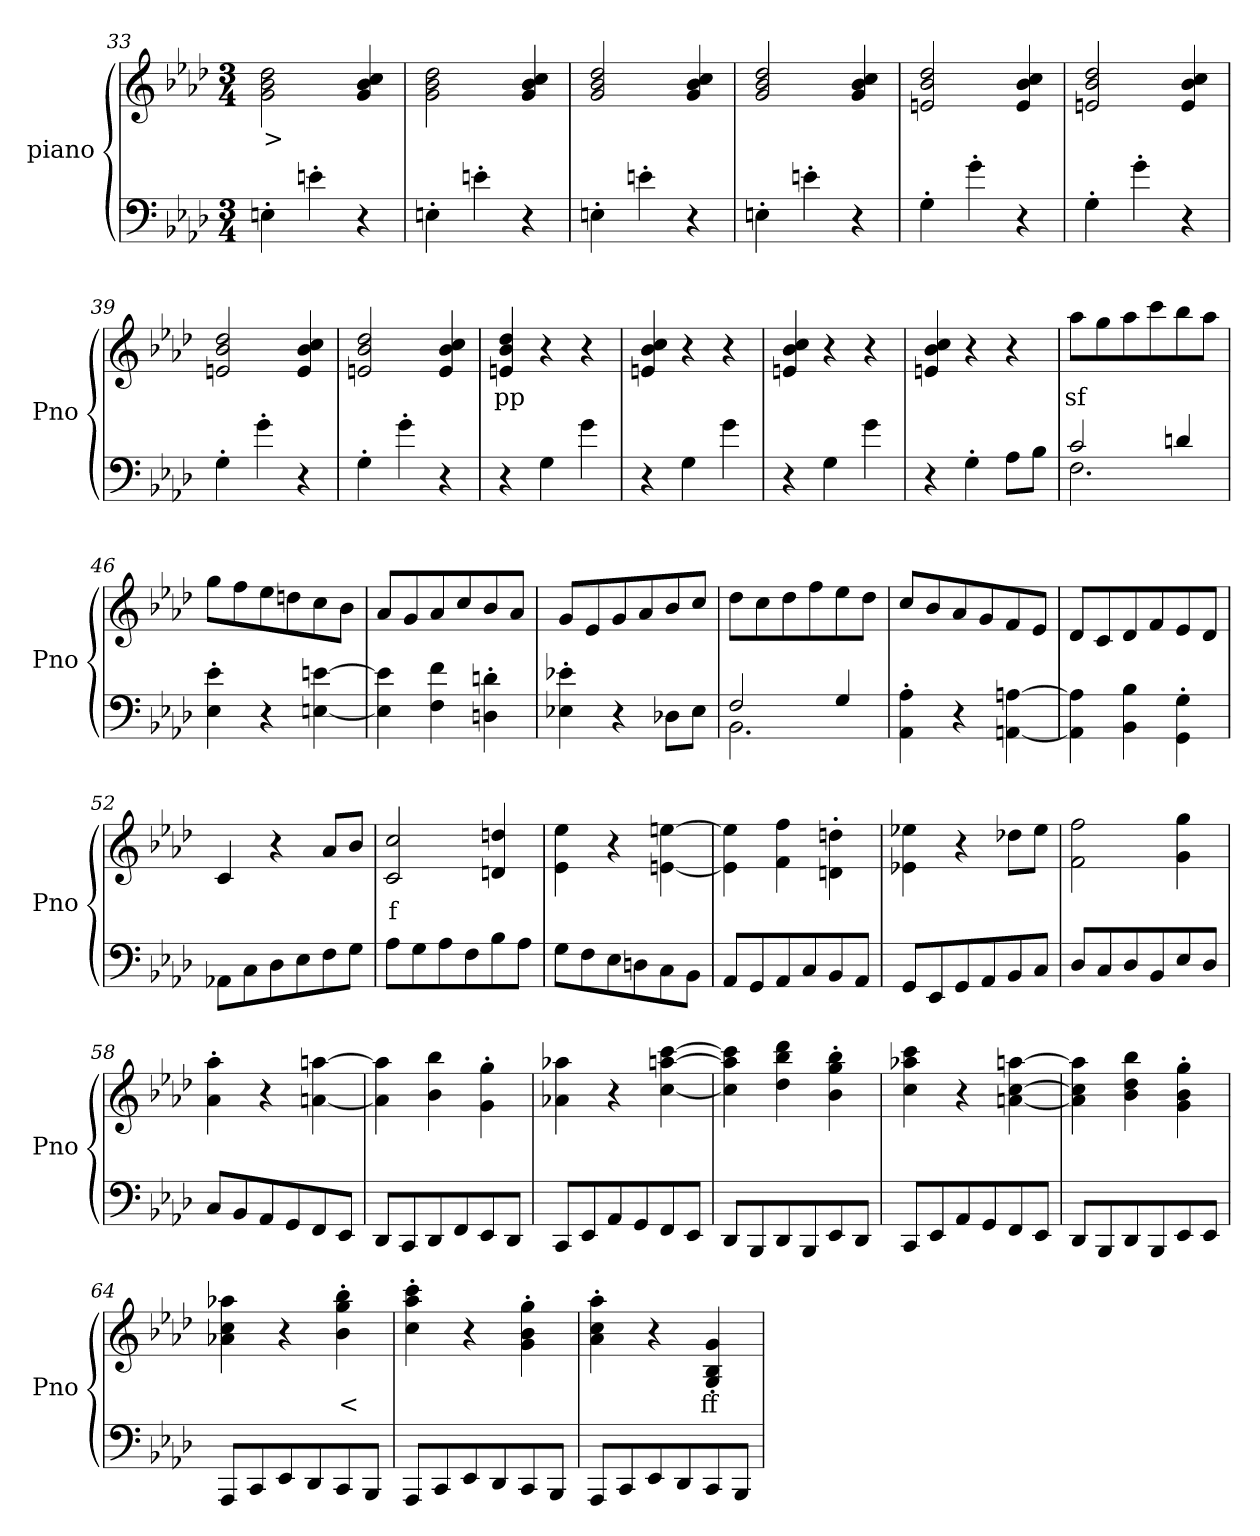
**kern	**kern	**text
*part2	*part1	*part1
*staff2	*staff1	*staff1
*I"piano	*I"piano	*
*I'Pno	*I'Pno	*
*clefF4	*clefG2	*
*k[b-e-a-d-]	*k[b-e-a-d-]	*
*A-:	*A-:	*
*M3/4	*M3/4	*
=33	=33	=33
!	!	!LO:LY:b
4En'\	2g\ 2b-\ 2dd-\	>
4en'\	.	.
4r	4g/ 4b-/ 4cc/	.
=34	=34	=34
4En'\	2g\ 2b-\ 2dd-\	.
4en'\	.	.
4r	4g/ 4b-/ 4cc/	.
=35	=35	=35
4En'\	2g/ 2b-/ 2dd-/	.
4en'\	.	.
4r	4g/ 4b-/ 4cc/	.
=36	=36	=36
4En'\	2g/ 2b-/ 2dd-/	.
4en'\	.	.
4r	4g/ 4b-/ 4cc/	.
=37	=37	=37
4G'\	2en/ 2b-/ 2dd-/	.
4g'\	.	.
4r	4e/ 4b-/ 4cc/	.
!!LO:PB:g=z
=38	=38	=38
4G'\	2en/ 2b-/ 2dd-/	.
4g'\	.	.
4r	4e/ 4b-/ 4cc/	.
=39	=39	=39
4G'\	2en/ 2b-/ 2dd-/	.
4g'\	.	.
4r	4e/ 4b-/ 4cc/	.
=40	=40	=40
4G'\	2en/ 2b-/ 2dd-/	.
4g'\	.	.
4r	4e/ 4b-/ 4cc/	.
=41	=41	=41
!	!	!LO:LY:b
4r	4en/ 4b-/ 4dd-/	pp
4G\	4r	.
4g\	4r	.
=42	=42	=42
4r	4en/ 4b-/ 4cc/	.
4G\	4r	.
4g\	4r	.
=43	=43	=43
4r	4en/ 4b-/ 4cc/	.
4G\	4r	.
4g\	4r	.
=44	=44	=44
4r	4en/ 4b-/ 4cc/	.
!	!	!LO:LY:b
4G'\	4r	<
8A-\L	4r	.
8B-\J	.	.
!!LO:LB:g=z
=45	=45	=45
*^	*	*
!	!	!	!LO:LY:b
2c/	2.F\	8aa-\L	sf
.	.	8gg\	.
.	.	8aa-\	.
.	.	8ccc\	.
4dn/	.	8bb-\	.
.	.	8aa-\J	.
*v	*v	*	*
=46	=46	=46
4E-\' 4e-\'	8gg\L	.
.	8ff\	.
4r	8ee-\	.
.	8ddn\	.
[4En\ [4en\	8cc\	.
.	8b-\J	.
=47	=47	=47
4E\] 4e\]	8a-/L	.
.	8g/	.
4F\ 4f\	8a-/	.
.	8cc/	.
4Dn\' 4dn\'	8b-/	.
.	8a-/J	.
=48	=48	=48
4E-X\' 4e-X\'	8g/L	.
.	8e-/	.
4r	8g/	.
.	8a-/	.
8D-X\L	8b-/	.
8E-\J	8cc/J	.
=49	=49	=49
*^	*	*
2F/	2.BB-\	8dd-\L	.
.	.	8cc\	.
.	.	8dd-\	.
.	.	8ff\	.
4G/	.	8ee-\	.
.	.	8dd-\J	.
*v	*v	*	*
=50	=50	=50
4AA-\' 4A-\'	8cc/L	.
.	8b-/	.
4r	8a-/	.
.	8g/	.
[4AAn\ [4An\	8f/	.
.	8e-/J	.
!!LO:LB:g=z
=51	=51	=51
4AA\] 4A\]	8d-/L	.
.	8c/	.
4BB-\ 4B-\	8d-/	.
.	8f/	.
4GG\' 4G\'	8e-/	.
.	8d-/J	.
=52	=52	=52
8AA-X\L	4c/	.
8C\	.	.
8D-\	4r	.
8E-\	.	.
8F\	8a-/L	.
8G\J	8b-/J	.
=53	=53	=53
!	!	!LO:LY:b
8A-\L	2c/ 2cc/	f
8G\	.	.
8A-\	.	.
8F\	.	.
8B-\	4dn/ 4ddn/	.
8A-\J	.	.
=54	=54	=54
8G\L	4e-\ 4ee-\	.
8F\	.	.
8E-\	4r	.
8Dn\	.	.
8C\	[4en\ [4een\	.
8BB-\J	.	.
=55	=55	=55
8AA-/L	4e\] 4ee\]	.
8GG/	.	.
8AA-/	4f\ 4ff\	.
8C/	.	.
8BB-/	4dn\' 4ddn\'	.
8AA-/J	.	.
=56	=56	=56
8GG/L	4e-X\ 4ee-X\	.
8EE-/	.	.
8GG/	4r	.
8AA-/	.	.
8BB-/	8dd-X\L	.
8C/J	8ee-\J	.
!!LO:LB:g=z
=57	=57	=57
8D-/L	2f\ 2ff\	.
8C/	.	.
8D-/	.	.
8BB-/	.	.
8E-/	4g\ 4gg\	.
8D-/J	.	.
=58	=58	=58
8C/L	4a-\' 4aa-\'	.
8BB-/	.	.
8AA-/	4r	.
8GG/	.	.
8FF/	[4an\ [4aan\	.
8EE-/J	.	.
=59	=59	=59
8DD-/L	4a\] 4aa\]	.
8CC/	.	.
8DD-/	4b-\ 4bb-\	.
8FF/	.	.
8EE-/	4g\' 4gg\'	.
8DD-/J	.	.
=60	=60	=60
8CC/L	4a-X\ 4aa-X\	.
8EE-/	.	.
8AA-/	4r	.
8GG/	.	.
8FF/	[4cc\ [4aan\ [4ccc\	.
8EE-/J	.	.
=61	=61	=61
8DD-/L	4cc\] 4aa\] 4ccc\]	.
8BBB-/	.	.
8DD-/	4dd-\ 4bb-\ 4ddd-\	.
8BBB-/	.	.
8EE-/	4b-\' 4gg\' 4bb-\'	.
8DD-/J	.	.
=62	=62	=62
8CC/L	4cc\ 4aa-X\ 4ccc\	.
8EE-/	.	.
8AA-/	4r	.
8GG/	.	.
8FF/	[4an\ [4cc\ [4aan\	.
8EE-/J	.	.
!!LO:LB:g=z
=63	=63	=63
8DD-/L	4a\] 4cc\] 4aa\]	.
8BBB-/	.	.
8DD-/	4b-\ 4dd-\ 4bb-\	.
8BBB-/	.	.
8EE-/	4g\' 4b-\' 4gg\'	.
8EE-/J	.	.
=64	=64	=64
8AAA-/L	4a-X\ 4cc\ 4aa-X\	.
8CC/	.	.
8EE-/	4r	.
8DD-/	.	.
!	!	!LO:LY:b
8CC/	4b-\' 4gg\' 4bb-\'	<
8BBB-/J	.	.
=65	=65	=65
8AAA-/L	4cc\' 4aa-\' 4ccc\'	.
8CC/	.	.
8EE-/	4r	.
8DD-/	.	.
8CC/	4g\' 4b-\' 4gg\'	.
8BBB-/J	.	.
=66	=66	=66
8AAA-/L	4a-\' 4cc\' 4aa-\'	.
8CC/	.	.
8EE-/	4r	.
8DD-/	.	.
!	!	!LO:LY:b
8CC/	4G/' 4B-/' 4g/'	ff
8BBB-/J	.	.
=	=	=
*-	*-	*-
